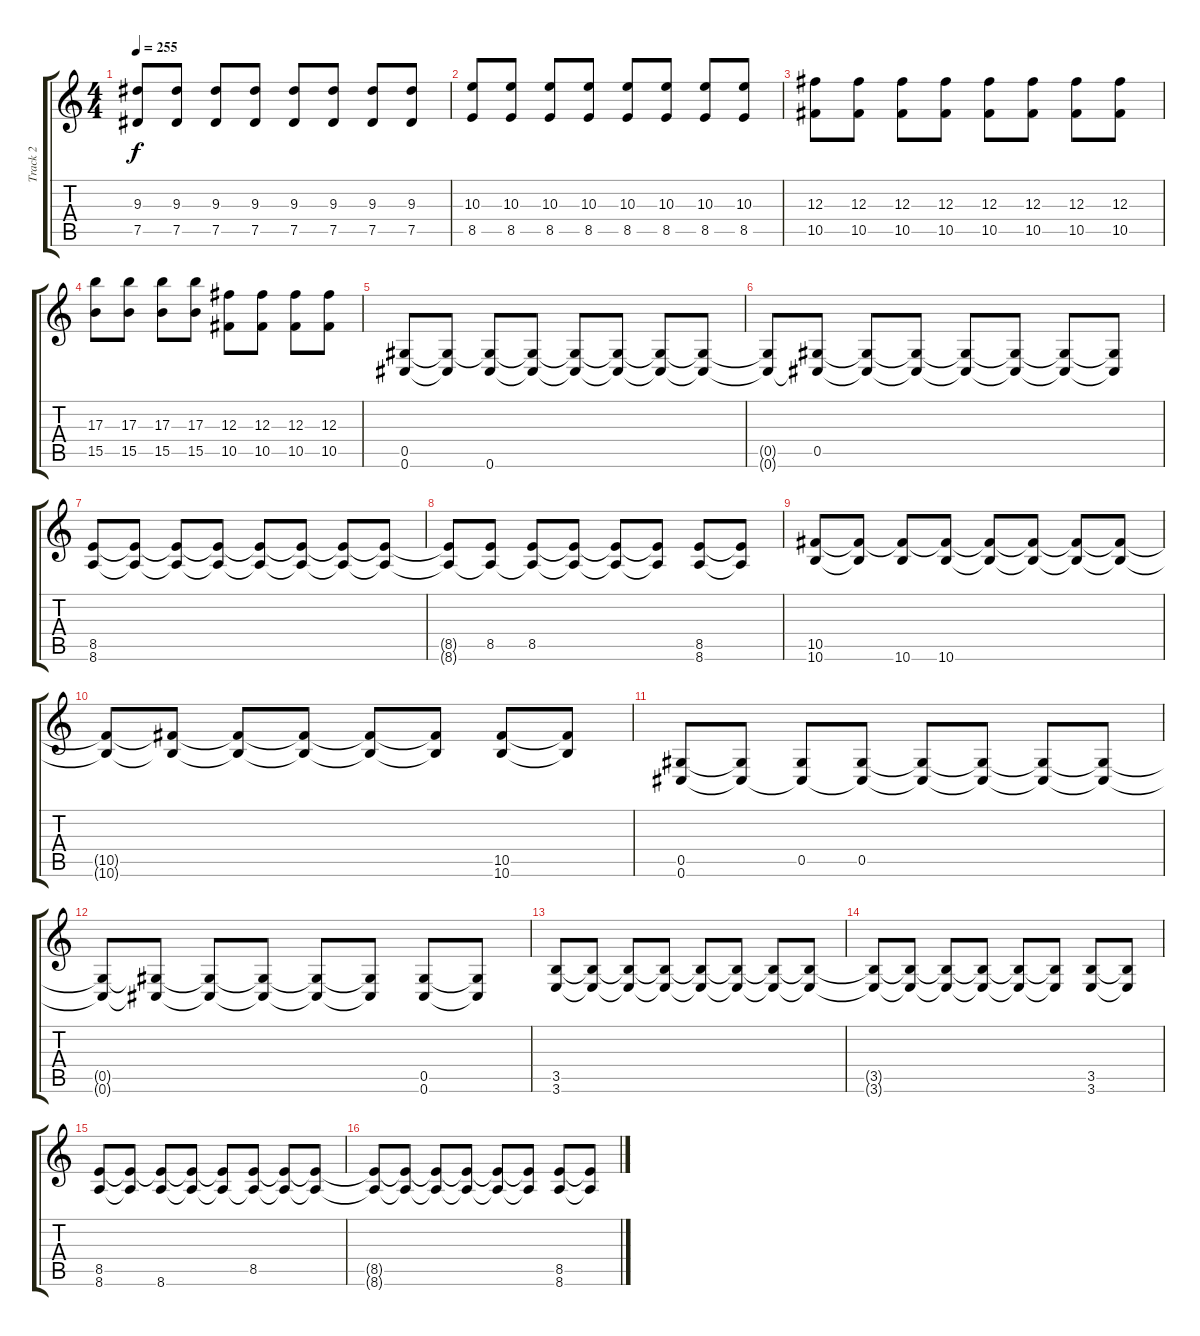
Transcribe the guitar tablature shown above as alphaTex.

\track ("Track 2" "Track 2") {instrument distortionguitar}
\staff {score tabs}
\tuning (Eb4 Bb3 Gb3 Db3 Ab2 Db2) {hide}
\ts (4 4)
\tempo 255
\clef g2
\ks c
(9.3 7.5).8{dy f} (9.3 7.5).8 (9.3 7.5).8 (9.3 7.5).8 (9.3 7.5).8 (9.3 7.5).8 (9.3 7.5).8 (9.3 7.5).8 |
(10.3 8.5).8 (10.3 8.5).8 (10.3 8.5).8 (10.3 8.5).8 (10.3 8.5).8 (10.3 8.5).8 (10.3 8.5).8 (10.3 8.5).8 |
(12.3 10.5).8 (12.3 10.5).8 (12.3 10.5).8 (12.3 10.5).8 (12.3 10.5).8 (12.3 10.5).8 (12.3 10.5).8 (12.3 10.5).8 |
(17.3 15.5).8 (17.3 15.5).8 (17.3 15.5).8 (17.3 15.5).8 (12.3 10.5).8 (12.3 10.5).8 (12.3 10.5).8 (12.3 10.5).8 |
(0.5 0.6).8 (0.5{t} 0.6{t}).8 (0.5{t} 0.6).8 (0.5{t} 0.6{t}).8 (0.5{t} 0.6{t}).8 (0.5{t} 0.6{t}).8 (0.5{t} 0.6{t}).8 (0.5{t} 0.6{t}).8 |
(0.5{t} 0.6{t}).8 (0.5 0.6{t}).8 (0.5{t} 0.6{t}).8 (0.5{t} 0.6{t}).8 (0.5{t} 0.6{t}).8 (0.5{t} 0.6{t}).8 (0.5{t} 0.6{t}).8 (0.5{t} 0.6{t}).8 |
(8.5 8.6).8 (8.5{t} 8.6{t}).8 (8.5{t} 8.6{t}).8 (8.5{t} 8.6{t}).8 (8.5{t} 8.6{t}).8 (8.5{t} 8.6{t}).8 (8.5{t} 8.6{t}).8 (8.5{t} 8.6{t}).8 |
(8.5{t} 8.6{t}).8 (8.5 8.6{t}).8 (8.5 8.6{t}).8 (8.5{t} 8.6{t}).8 (8.5{t} 8.6{t}).8 (8.5{t} 8.6{t}).8 (8.5 8.6).8 (8.5{t} 8.6{t}).8 |
(10.5 10.6).8 (10.5{t} 10.6{t}).8 (10.5{t} 10.6).8 (10.5{t} 10.6).8 (10.5{t} 10.6{t}).8 (10.5{t} 10.6{t}).8 (10.5{t} 10.6{t}).8 (10.5{t} 10.6{t}).8 |
(10.5{t} 10.6{t}).8 (10.5{t} 10.6{t}).8 (10.5{t} 10.6{t}).8 (10.5{t} 10.6{t}).8 (10.5{t} 10.6{t}).8 (10.5{t} 10.6{t}).8 (10.5 10.6).8 (10.5{t} 10.6{t}).8 |
(0.5 0.6).8 (0.5{t} 0.6{t}).8 (0.5 0.6{t}).8 (0.5 0.6{t}).8 (0.5{t} 0.6{t}).8 (0.5{t} 0.6{t}).8 (0.5{t} 0.6{t}).8 (0.5{t} 0.6{t}).8 |
(0.5{t} 0.6{t}).8 (0.5{t} 0.6{t}).8 (0.5{t} 0.6{t}).8 (0.5{t} 0.6{t}).8 (0.5{t} 0.6{t}).8 (0.5{t} 0.6{t}).8 (0.5 0.6).8 (0.5{t} 0.6{t}).8 |
(3.5 3.6).8 (3.5{t} 3.6{t}).8 (3.5{t} 3.6{t}).8 (3.5{t} 3.6{t}).8 (3.5{t} 3.6{t}).8 (3.5{t} 3.6{t}).8 (3.5{t} 3.6{t}).8 (3.5{t} 3.6{t}).8 |
(3.5{t} 3.6{t}).8 (3.5{t} 3.6{t}).8 (3.5{t} 3.6{t}).8 (3.5{t} 3.6{t}).8 (3.5{t} 3.6{t}).8 (3.5{t} 3.6{t}).8 (3.5 3.6).8 (3.5{t} 3.6{t}).8 |
(8.5 8.6).8 (8.5{t} 8.6{t}).8 (8.5{t} 8.6).8 (8.5{t} 8.6{t}).8 (8.5{t} 8.6{t}).8 (8.5 8.6{t}).8 (8.5{t} 8.6{t}).8 (8.5{t} 8.6{t}).8 |
(8.5{t} 8.6{t}).8 (8.5{t} 8.6{t}).8 (8.5{t} 8.6{t}).8 (8.5{t} 8.6{t}).8 (8.5{t} 8.6{t}).8 (8.5{t} 8.6{t}).8 (8.5 8.6).8 (8.5{t} 8.6{t}).8
